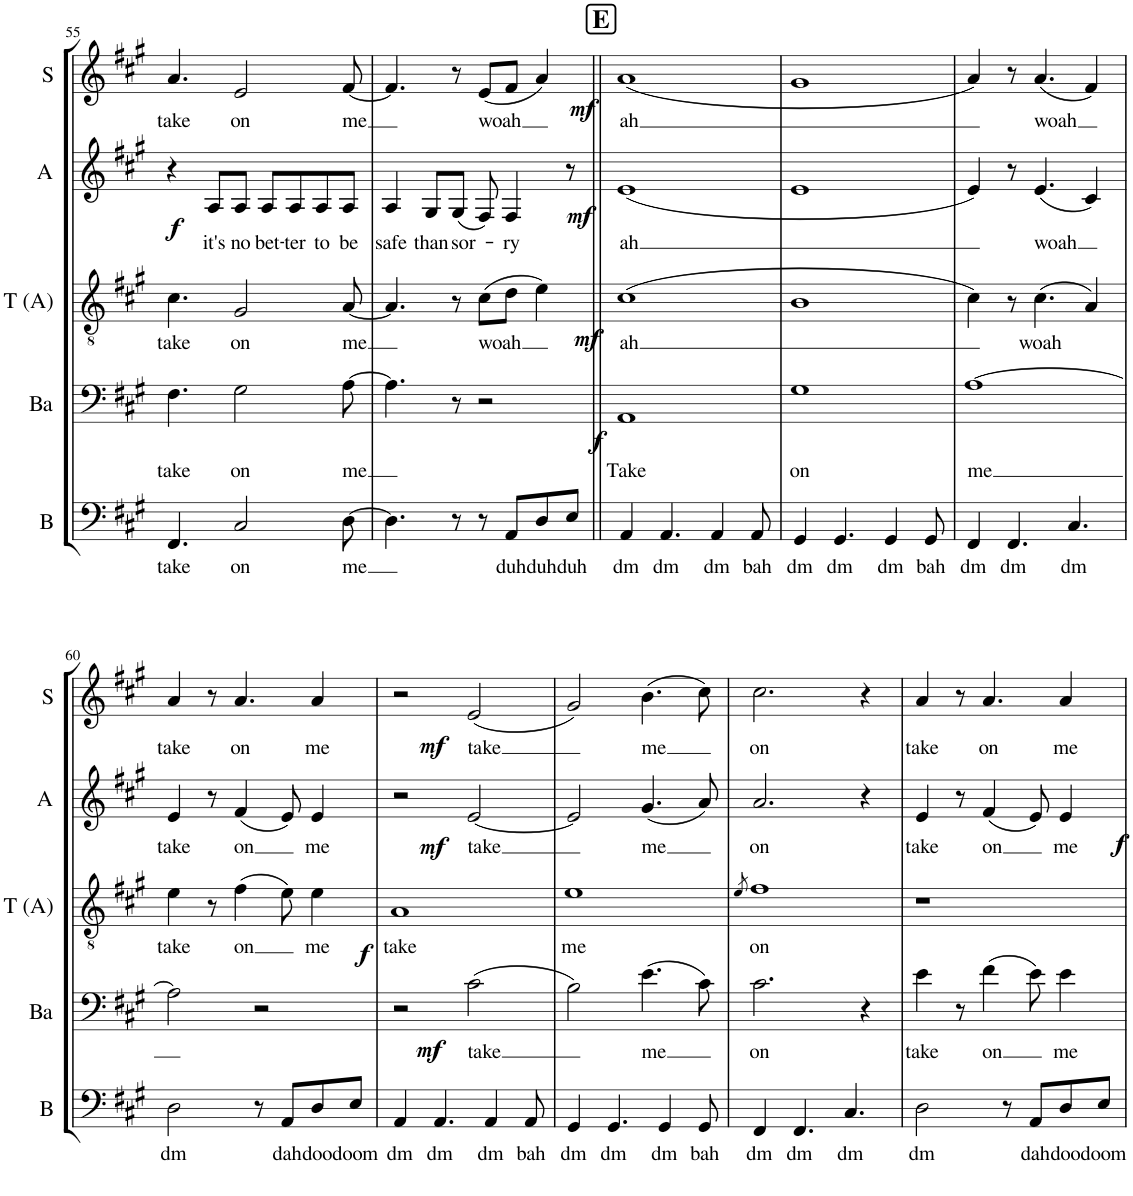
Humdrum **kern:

**kern	**text	**kern	**text	**dynam	**kern	**text	**dynam	**kern	**text	**dynam	**kern	**text	**dynam
*part5	*part5	*part4	*part4	*part4	*part3	*part3	*part3	*part2	*part2	*part2	*part1	*part1	*part1
*staff5	*staff5	*staff4	*staff4	*staff4	*staff3	*staff3	*staff3	*staff2	*staff2	*staff2	*staff1	*staff1	*staff1
*I"Bas	*	*I"Bariton	*	*	*I"Tenor (Alt)	*	*	*I"Alt	*	*	*I"Sopraan	*	*
*I'B	*	*I'Ba	*	*	*I'T (A)	*	*	*I'A	*	*	*I'S	*	*
!!LO:PB:g=z
*clefF4	*	*clefF4	*	*	*clefGv2	*	*	*clefG2	*	*	*clefG2	*	*
*k[f#c#g#]	*	*k[f#c#g#]	*	*	*k[f#c#g#]	*	*	*k[f#c#g#]	*	*	*k[f#c#g#]	*	*
*M4/4	*	*M4/4	*	*	*M4/4	*	*	*M4/4	*	*	*M4/4	*	*
=55	=55	=55	=55	=55	=55	=55	=55	=55	=55	=55	=55	=55	=55
!	!LO:LY:b	!	!LO:LY:b	!	!	!LO:LY:b	!	!	!	!	!	!LO:LY:b	!
4.FF#/	take	4.F#\	take	.	4.c#\	take	.	4r	.	.	4.a/	take	.
!	!	!	!	!	!	!	!	!	!LO:LY:b	!LO:DY:b	!	!	!
.	.	.	.	.	.	.	.	8A/L	it's	f	.	.	.
!	!LO:LY:b	!	!LO:LY:b	!	!	!LO:LY:b	!	!	!LO:LY:b	!	!	!LO:LY:b	!
2C#/	on	2G#\	on	.	2G#/	on	.	8A/J	no	.	2e/	on	.
!	!	!	!	!	!	!	!	!	!LO:LY:b	!	!	!	!
.	.	.	.	.	.	.	.	8A/L	bet-	.	.	.	.
!	!	!	!	!	!	!	!	!	!LO:LY:b	!	!	!	!
.	.	.	.	.	.	.	.	8A/	-ter	.	.	.	.
!	!	!	!	!	!	!	!	!	!LO:LY:b	!	!	!	!
.	.	.	.	.	.	.	.	8A/	to	.	.	.	.
!	!LO:LY:b	!	!LO:LY:b	!	!	!LO:LY:b	!	!	!LO:LY:b	!	!	!LO:LY:b	!
[8D\	me	[8A\	me	.	[8A/	me	.	8A/J	be	.	[8f#/	me	.
=56	=56	=56	=56	=56	=56	=56	=56	=56	=56	=56	=56	=56	=56
!	!	!	!	!	!	!	!	!	!LO:LY:b	!	!	!	!
4.D\]	.	4.A\]	.	.	4.A/]	.	.	4A/	safe	.	4.f#/]	.	.
!	!	!	!	!	!	!	!	!	!LO:LY:b	!	!	!	!
.	.	.	.	.	.	.	.	8G#/L	than	.	.	.	.
!	!	!	!	!	!	!	!	!	!LO:LY:b	!	!	!	!
8r	.	8r	.	.	8r	.	.	(8G#/J	sor-	.	8r	.	.
!	!	!	!	!LO:DY:b	!	!LO:LY:b	!	!	!	!	!	!LO:LY:b	!
8r	.	2r	.	f	(8c#\L	woah	.	8F#/)	.	.	(8e/L	woah	.
!	!LO:LY:b	!	!	!	!	!	!	!	!LO:LY:b	!	!	!	!
8AA/L	duh	.	.	.	8d\J	.	.	4F#/	-ry	.	8f#/J	.	.
!	!LO:LY:b	!	!	!	!	!	!LO:DY:b	!	!	!	!	!	!LO:DY:b
8D/	duh	.	.	.	4e\)	.	mf	.	.	.	4a/)	.	mf
!	!LO:LY:b	!	!	!	!	!	!	!	!	!LO:DY:b	!	!	!
8E/J	duh	.	.	.	.	.	.	8r	.	mf	.	.	.
!!LO:REH:place=s1:a:B:cj:fs=14:t=E
=57||	=57||	=57||	=57||	=57||	=57||	=57||	=57||	=57||	=57||	=57||	=57||	=57||	=57||
!	!LO:LY:b	!	!LO:LY:b	!	!	!LO:LY:b	!	!	!LO:LY:b	!	!	!LO:LY:b	!
4AA/	dm	1AA	Take	.	(1c#	ah	.	(1e	ah	.	(1a	ah	.
!	!LO:LY:b	!	!	!	!	!	!	!	!	!	!	!	!
4.AA/	dm	.	.	.	.	.	.	.	.	.	.	.	.
!	!LO:LY:b	!	!	!	!	!	!	!	!	!	!	!	!
4AA/	dm	.	.	.	.	.	.	.	.	.	.	.	.
!	!LO:LY:b	!	!	!	!	!	!	!	!	!	!	!	!
8AA/	bah	.	.	.	.	.	.	.	.	.	.	.	.
=58	=58	=58	=58	=58	=58	=58	=58	=58	=58	=58	=58	=58	=58
!	!LO:LY:b	!	!LO:LY:b	!	!	!	!	!	!	!	!	!	!
4GG#/	dm	1G#	on	.	1B	.	.	1e	.	.	1g#	.	.
!	!LO:LY:b	!	!	!	!	!	!	!	!	!	!	!	!
4.GG#/	dm	.	.	.	.	.	.	.	.	.	.	.	.
!	!LO:LY:b	!	!	!	!	!	!	!	!	!	!	!	!
4GG#/	dm	.	.	.	.	.	.	.	.	.	.	.	.
!	!LO:LY:b	!	!	!	!	!	!	!	!	!	!	!	!
8GG#/	bah	.	.	.	.	.	.	.	.	.	.	.	.
=59	=59	=59	=59	=59	=59	=59	=59	=59	=59	=59	=59	=59	=59
!	!LO:LY:b	!	!LO:LY:b	!	!	!	!	!	!	!	!	!	!
4FF#/	dm	[1A	me	.	4c#\)	.	.	4e/)	.	.	4a/)	.	.
!	!LO:LY:b	!	!	!	!	!	!	!	!	!	!	!	!
4.FF#/	dm	.	.	.	8r	.	.	8r	.	.	8r	.	.
!	!	!	!	!	!	!LO:LY:b	!	!	!LO:LY:b	!	!	!LO:LY:b	!
.	.	.	.	.	(4.c#\	woah	.	(4.e/	woah	.	(4.a/	woah	.
!	!LO:LY:b	!	!	!	!	!	!	!	!	!	!	!	!
4.C#/	dm	.	.	.	.	.	.	.	.	.	.	.	.
.	.	.	.	.	4A/)	.	.	4c#/)	.	.	4f#/)	.	.
!!LO:LB:g=z
=60	=60	=60	=60	=60	=60	=60	=60	=60	=60	=60	=60	=60	=60
!	!LO:LY:b	!	!	!	!	!LO:LY:b	!	!	!LO:LY:b	!	!	!LO:LY:b	!
2D\	dm	2A\]	.	.	4e\	take	.	4e/	take	.	4a/	take	.
.	.	.	.	.	8r	.	.	8r	.	.	8r	.	.
!	!	!	!	!	!	!LO:LY:b	!	!	!LO:LY:b	!	!	!LO:LY:b	!
.	.	.	.	.	(4f#\	on	.	(4f#/	on	.	4.a/	on	.
8r	.	2r	.	.	.	.	.	.	.	.	.	.	.
!	!LO:LY:b	!	!	!	!	!	!	!	!	!	!	!	!
8AA/L	dah	.	.	.	8e\)	.	.	8e/)	.	.	.	.	.
!	!LO:LY:b	!	!	!	!	!LO:LY:b	!	!	!LO:LY:b	!	!	!LO:LY:b	!
8D/	doo	.	.	.	4e\	me	.	4e/	me	.	4a/	me	.
!	!LO:LY:b	!	!	!	!	!	!	!	!	!	!	!	!
8E/J	doom	.	.	.	.	.	.	.	.	.	.	.	.
=61	=61	=61	=61	=61	=61	=61	=61	=61	=61	=61	=61	=61	=61
!	!LO:LY:b	!	!	!	!	!LO:LY:b	!LO:DY:b	!	!	!	!	!	!
4AA/	dm	2r	.	.	1A	take	f	2r	.	.	2r	.	.
!	!LO:LY:b	!	!	!	!	!	!	!	!	!	!	!	!
4.AA/	dm	.	.	.	.	.	.	.	.	.	.	.	.
!	!	!	!LO:LY:b	!LO:DY:b	!	!	!	!	!LO:LY:b	!LO:DY:b	!	!LO:LY:b	!LO:DY:b
.	.	(2c#\	take	mf	.	.	.	[2e/	take	mf	(2e/	take	mf
!	!LO:LY:b	!	!	!	!	!	!	!	!	!	!	!	!
4AA/	dm	.	.	.	.	.	.	.	.	.	.	.	.
!	!LO:LY:b	!	!	!	!	!	!	!	!	!	!	!	!
8AA/	bah	.	.	.	.	.	.	.	.	.	.	.	.
=62	=62	=62	=62	=62	=62	=62	=62	=62	=62	=62	=62	=62	=62
!	!LO:LY:b	!	!	!	!	!LO:LY:b	!	!	!	!	!	!	!
4GG#/	dm	2B\)	.	.	1e	me	.	2e/]	.	.	2g#/)	.	.
!	!LO:LY:b	!	!	!	!	!	!	!	!	!	!	!	!
4.GG#/	dm	.	.	.	.	.	.	.	.	.	.	.	.
!	!	!	!LO:LY:b	!	!	!	!	!	!LO:LY:b	!	!	!LO:LY:b	!
.	.	(4.e\	me	.	.	.	.	(4.g#/	me	.	(4.b\	me	.
!	!LO:LY:b	!	!	!	!	!	!	!	!	!	!	!	!
4GG#/	dm	.	.	.	.	.	.	.	.	.	.	.	.
!	!LO:LY:b	!	!	!	!	!	!	!	!	!	!	!	!
8GG#/	bah	8c#\)	.	.	.	.	.	8a/)	.	.	8cc#\)	.	.
=63	=63	=63	=63	=63	=63	=63	=63	=63	=63	=63	=63	=63	=63
.	.	.	.	.	8qe/	.	.	.	.	.	.	.	.
!	!LO:LY:b	!	!LO:LY:b	!	!	!LO:LY:b	!	!	!LO:LY:b	!	!	!LO:LY:b	!
4FF#/	dm	2.c#\	on	.	1f#	on	.	2.a/	on	.	2.cc#\	on	.
!	!LO:LY:b	!	!	!	!	!	!	!	!	!	!	!	!
4.FF#/	dm	.	.	.	.	.	.	.	.	.	.	.	.
!	!LO:LY:b	!	!	!	!	!	!	!	!	!	!	!	!
4.C#/	dm	.	.	.	.	.	.	.	.	.	.	.	.
.	.	4r	.	.	.	.	.	4r	.	.	4r	.	.
=64	=64	=64	=64	=64	=64	=64	=64	=64	=64	=64	=64	=64	=64
!	!LO:LY:b	!	!LO:LY:b	!	!	!	!	!	!LO:LY:b	!	!	!LO:LY:b	!
2D\	dm	4e\	take	.	1r	.	.	4e/	take	.	4a/	take	.
.	.	8r	.	.	.	.	.	8r	.	.	8r	.	.
!	!	!	!LO:LY:b	!	!	!	!	!	!LO:LY:b	!	!	!LO:LY:b	!
.	.	(4f#\	on	.	.	.	.	(4f#/	on	.	4.a/	on	.
8r	.	.	.	.	.	.	.	.	.	.	.	.	.
!	!LO:LY:b	!	!	!	!	!	!	!	!	!	!	!	!
8AA/L	dah	8e\)	.	.	.	.	.	8e/)	.	.	.	.	.
!	!LO:LY:b	!	!LO:LY:b	!	!	!	!	!	!LO:LY:b	!LO:DY:b	!	!LO:LY:b	!
8D/	doo	4e\	me	.	.	.	.	4e/	me	f	4a/	me	.
!	!LO:LY:b	!	!	!	!	!	!	!	!	!	!	!	!
8E/J	doom	.	.	.	.	.	.	.	.	.	.	.	.
=	=	=	=	=	=	=	=	=	=	=	=	=	=
*-	*-	*-	*-	*-	*-	*-	*-	*-	*-	*-	*-	*-	*-
